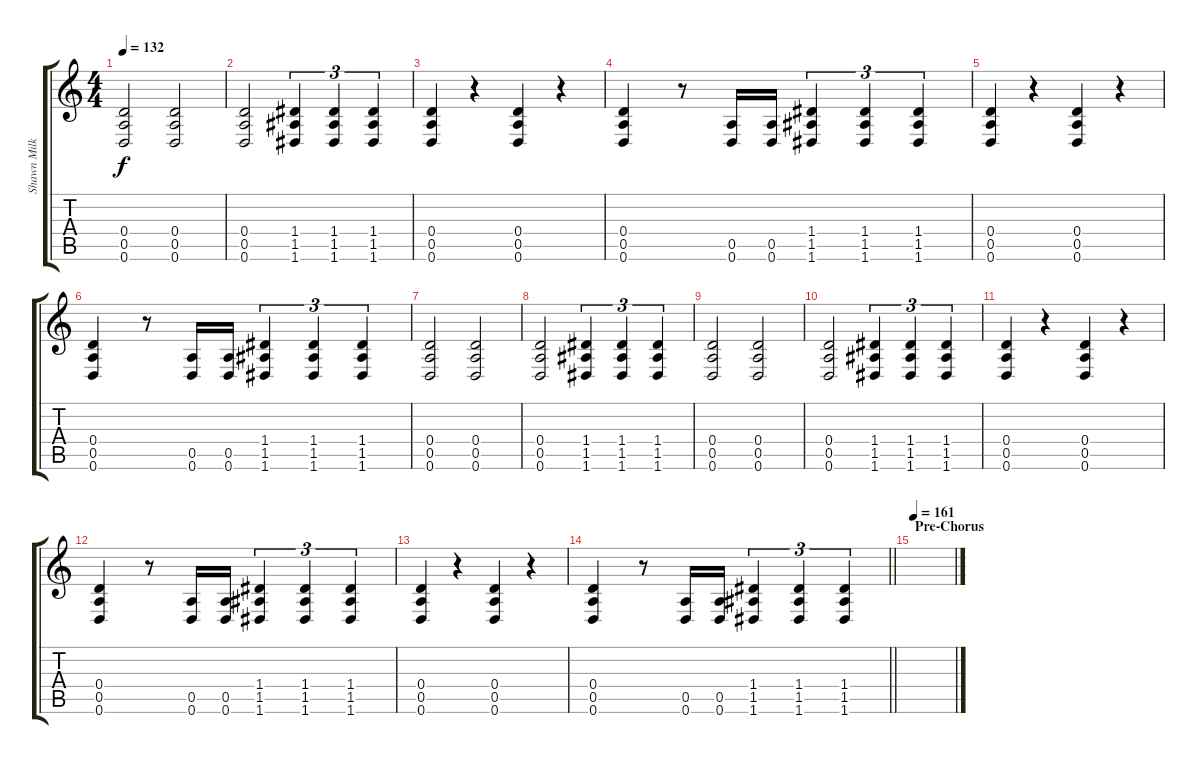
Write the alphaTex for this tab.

\track ("Shawn Milke - Guitar" "Shawn Milk") {instrument distortionguitar}
\staff {score tabs}
\tuning (E4 B3 G3 D3 A2 D2) {hide}
\ts (4 4)
\tempo 132
\clef g2
\ks c
(0.4 0.5 0.6).2{dy f} (0.4 0.5 0.6).2 |
(0.4 0.5 0.6).2 (1.4 1.5 1.6).4{tu (3 2)} (1.4 1.5 1.6).4{tu (3 2)} (1.4 1.5 1.6).4{tu (3 2)} |
(0.4 0.5 0.6).4 r.4 (0.4 0.5 0.6).4 r.4 |
(0.4 0.5 0.6).4 r.8 (0.5 0.6).16 (0.5 0.6).16 (1.4 1.5 1.6).4{tu (3 2)} (1.4 1.5 1.6).4{tu (3 2)} (1.4 1.5 1.6).4{tu (3 2)} |
(0.4 0.5 0.6).4 r.4 (0.4 0.5 0.6).4 r.4 |
(0.4 0.5 0.6).4 r.8 (0.5 0.6).16 (0.5 0.6).16 (1.4 1.5 1.6).4{tu (3 2)} (1.4 1.5 1.6).4{tu (3 2)} (1.4 1.5 1.6).4{tu (3 2)} |
(0.4 0.5 0.6).2 (0.4 0.5 0.6).2 |
(0.4 0.5 0.6).2 (1.4 1.5 1.6).4{tu (3 2)} (1.4 1.5 1.6).4{tu (3 2)} (1.4 1.5 1.6).4{tu (3 2)} |
(0.4 0.5 0.6).2 (0.4 0.5 0.6).2 |
(0.4 0.5 0.6).2 (1.4 1.5 1.6).4{tu (3 2)} (1.4 1.5 1.6).4{tu (3 2)} (1.4 1.5 1.6).4{tu (3 2)} |
(0.4 0.5 0.6).4 r.4 (0.4 0.5 0.6).4 r.4 |
(0.4 0.5 0.6).4 r.8 (0.5 0.6).16 (0.5 0.6).16 (1.4 1.5 1.6).4{tu (3 2)} (1.4 1.5 1.6).4{tu (3 2)} (1.4 1.5 1.6).4{tu (3 2)} |
(0.4 0.5 0.6).4 r.4 (0.4 0.5 0.6).4 r.4 |
\barLineRight lightlight
(0.4 0.5 0.6).4 r.8 (0.5 0.6).16 (0.5 0.6).16 (1.4 1.5 1.6).4{tu (3 2)} (1.4 1.5 1.6).4{tu (3 2)} (1.4 1.5 1.6).4{tu (3 2)} |
\section ("" "Pre-Chorus")
\tempo 161
